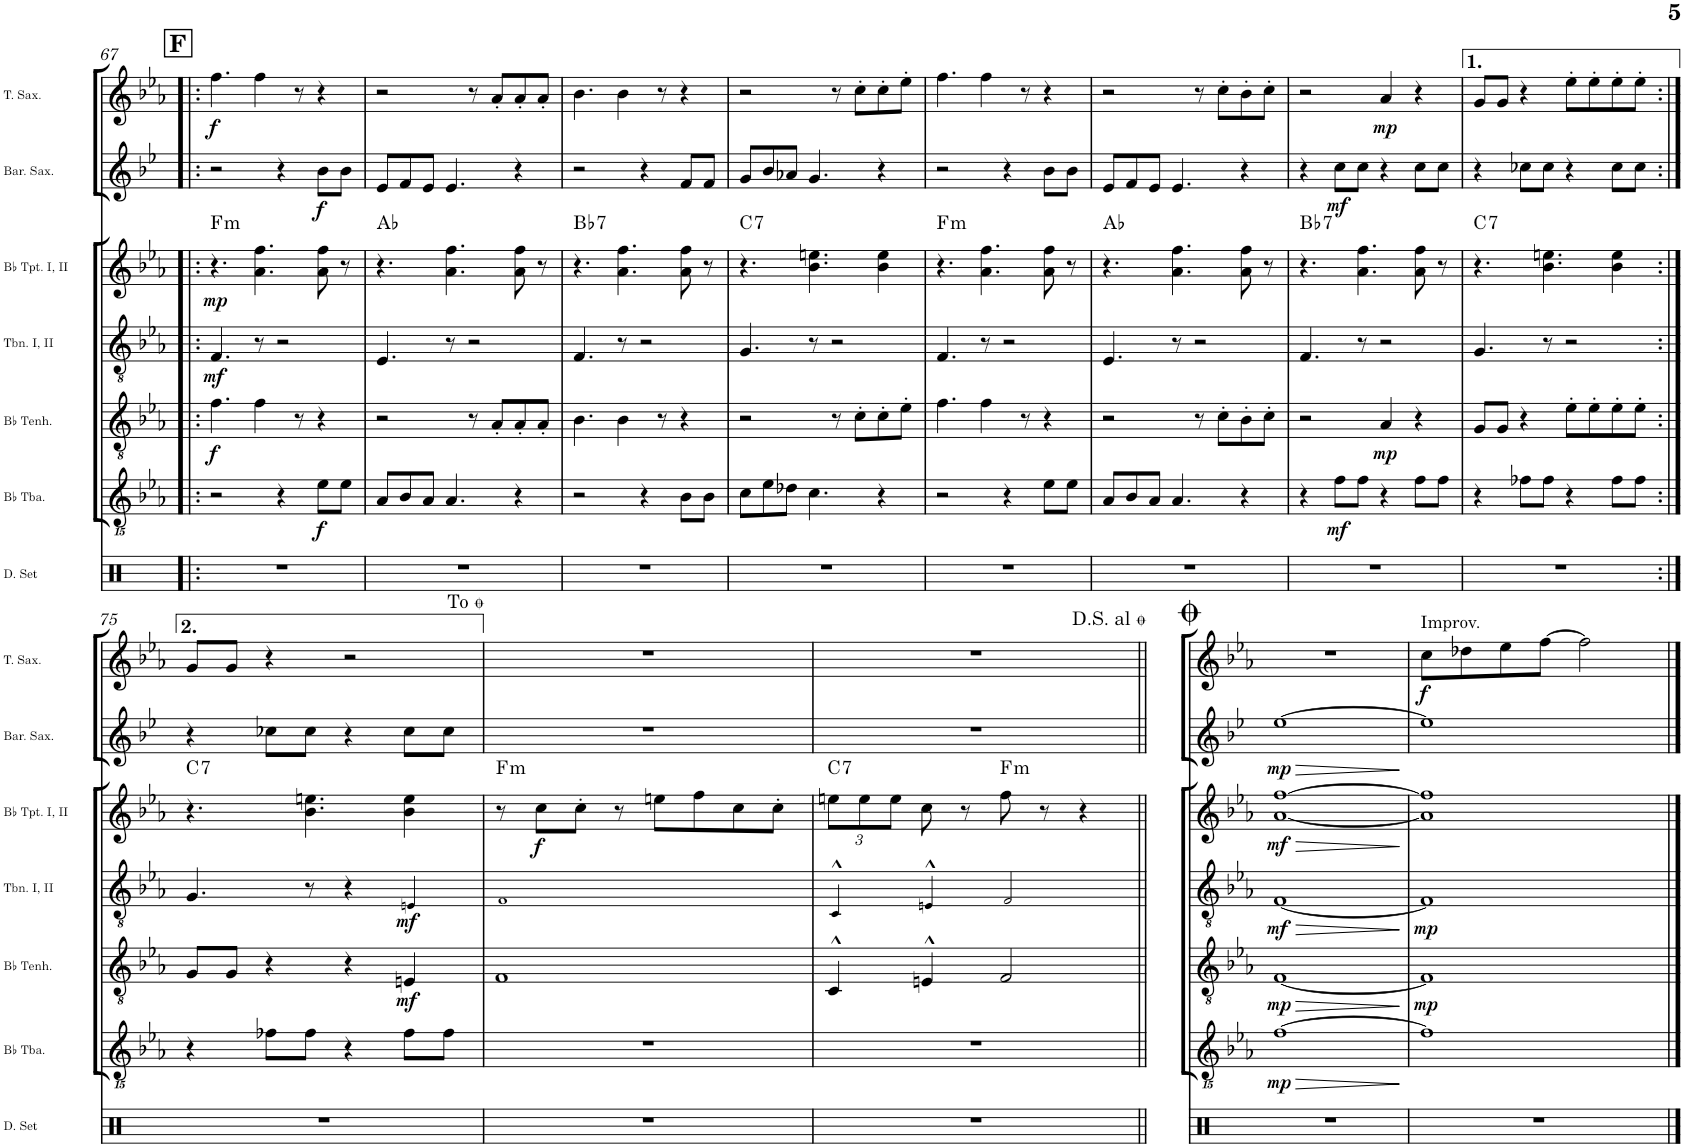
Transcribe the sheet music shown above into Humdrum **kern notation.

**kern	**kern	**dynam	**kern	**dynam	**kern	**dynam	**kern	**dynam	**harte	**kern	**dynam	**kern	**dynam
*part7	*part6	*part6	*part5	*part5	*part4	*part4	*part3	*part3	*part3	*part2	*part2	*part1	*part1
*staff7	*staff6	*staff6	*staff5	*staff5	*staff4	*staff4	*staff3	*staff3	*	*staff2	*staff2	*staff1	*staff1
*I"Drumset	*I"Bb Tuba	*	*I"Bb Tenorhorn	*	*I"Trombone I, II	*	*I"Bb Trumpet I, II	*	*	*I"Baritone Saxophone	*	*I"Tenor Saxophone	*
*I'D. Set	*I'Bb Tba.	*	*I'Bb Tenh.	*	*I'Tbn. I, II	*	*I'Bb Tpt. I, II	*	*	*I'Bar. Sax.	*	*I'T. Sax.	*
!!LO:PB:g=z
*clefX	*clefGvv2	*	*clefGv2	*	*clefGv2	*	*clefG2	*	*	*clefG2	*	*clefG2	*
*	*Trd1c2	*	*Trd1c2	*	*Trd1c2	*	*Trd1c2	*	*	*Trd12c21	*	*Trd8c14	*
*k[]	*k[b-e-a-]	*	*k[b-e-a-]	*	*k[b-e-a-]	*	*k[b-e-a-]	*	*	*k[b-e-]	*	*k[b-e-a-]	*
*M4/4	*M4/4	*	*M4/4	*	*M4/4	*	*M4/4	*	*	*M4/4	*	*M4/4	*
!!LO:REH:place=s1:a:B:cj:fs=14:t=F
=67!|:	=67!|:	=67!|:	=67!|:	=67!|:	=67!|:	=67!|:	=67!|:	=67!|:	=67!|:	=67!|:	=67!|:	=67!|:	=67!|:
!	!	!	!	!LO:DY:b	!	!LO:DY:b	!	!LO:DY:b	!LO:H:kt=m	!	!	!	!LO:DY:b
1r	2r	.	4.f\	f	4.F/	mf	4.r	mp	F:min	2r	.	4.ff\	f
.	.	.	4f\	.	8r	.	4.a-\ 4.ff\	.	.	.	.	4ff\	.
.	4r	.	.	.	2r	.	.	.	.	4r	.	.	.
.	.	.	8r	.	.	.	.	.	.	.	.	8r	.
!	!	!LO:DY:b	!	!	!	!	!	!	!	!	!LO:DY:b	!	!
.	8E-\L	f	4r	.	.	.	8a-\ 8ff\	.	.	8b-\L	f	4r	.
.	8E-\J	.	.	.	.	.	8r	.	.	8b-\J	.	.	.
=68	=68	=68	=68	=68	=68	=68	=68	=68	=68	=68	=68	=68	=68
1r	8AA-/L	.	2r	.	4.E-/	.	4.r	.	Ab:maj	8e-/L	.	2r	.
.	8BB-/	.	.	.	.	.	.	.	.	8f/	.	.	.
.	8AA-/J	.	.	.	.	.	.	.	.	8e-/J	.	.	.
.	4.AA-/	.	.	.	8r	.	4.a-\ 4.ff\	.	.	4.e-/	.	.	.
.	.	.	8r	.	2r	.	.	.	.	.	.	8r	.
.	.	.	8A-'/L	.	.	.	.	.	.	.	.	8a-'/L	.
.	4r	.	8A-'/	.	.	.	8a-\ 8ff\	.	.	4r	.	8a-'/	.
.	.	.	8A-'/J	.	.	.	8r	.	.	.	.	8a-'/J	.
=69	=69	=69	=69	=69	=69	=69	=69	=69	=69	=69	=69	=69	=69
!	!	!	!	!	!	!	!	!	!LO:H:kt=7	!	!	!	!
1r	2r	.	4.B-\	.	4.F/	.	4.r	.	Bb:7	2r	.	4.b-\	.
.	.	.	4B-\	.	8r	.	4.a-\ 4.ff\	.	.	.	.	4b-\	.
.	4r	.	.	.	2r	.	.	.	.	4r	.	.	.
.	.	.	8r	.	.	.	.	.	.	.	.	8r	.
.	8BB-\L	.	4r	.	.	.	8a-\ 8ff\	.	.	8f/L	.	4r	.
.	8BB-\J	.	.	.	.	.	8r	.	.	8f/J	.	.	.
=70	=70	=70	=70	=70	=70	=70	=70	=70	=70	=70	=70	=70	=70
!	!	!	!	!	!	!	!	!	!LO:H:kt=7	!	!	!	!
1r	8C\L	.	2r	.	4.G/	.	4.r	.	C:7	8g/L	.	2r	.
.	8E-\	.	.	.	.	.	.	.	.	8b-/	.	.	.
.	8D-X\J	.	.	.	.	.	.	.	.	8a-X/J	.	.	.
.	4.C\	.	.	.	8r	.	4.b-\ 4.een\	.	.	4.g/	.	.	.
.	.	.	8r	.	2r	.	.	.	.	.	.	8r	.
.	.	.	8c'\L	.	.	.	.	.	.	.	.	8cc'\L	.
.	4r	.	8c'\	.	.	.	4b-\ 4ee\	.	.	4r	.	8cc'\	.
.	.	.	8e-'\J	.	.	.	.	.	.	.	.	8ee-'\J	.
=71	=71	=71	=71	=71	=71	=71	=71	=71	=71	=71	=71	=71	=71
!	!	!	!	!	!	!	!	!	!LO:H:kt=m	!	!	!	!
1r	2r	.	4.f\	.	4.F/	.	4.r	.	F:min	2r	.	4.ff\	.
.	.	.	4f\	.	8r	.	4.a-\ 4.ff\	.	.	.	.	4ff\	.
.	4r	.	.	.	2r	.	.	.	.	4r	.	.	.
.	.	.	8r	.	.	.	.	.	.	.	.	8r	.
.	8E-\L	.	4r	.	.	.	8a-\ 8ff\	.	.	8b-\L	.	4r	.
.	8E-\J	.	.	.	.	.	8r	.	.	8b-\J	.	.	.
=72	=72	=72	=72	=72	=72	=72	=72	=72	=72	=72	=72	=72	=72
1r	8AA-/L	.	2r	.	4.E-/	.	4.r	.	Ab:maj	8e-/L	.	2r	.
.	8BB-/	.	.	.	.	.	.	.	.	8f/	.	.	.
.	8AA-/J	.	.	.	.	.	.	.	.	8e-/J	.	.	.
.	4.AA-/	.	.	.	8r	.	4.a-\ 4.ff\	.	.	4.e-/	.	.	.
.	.	.	8r	.	2r	.	.	.	.	.	.	8r	.
.	.	.	8c'\L	.	.	.	.	.	.	.	.	8cc'\L	.
.	4r	.	8B-'\	.	.	.	8a-\ 8ff\	.	.	4r	.	8b-'\	.
.	.	.	8c'\J	.	.	.	8r	.	.	.	.	8cc'\J	.
=73	=73	=73	=73	=73	=73	=73	=73	=73	=73	=73	=73	=73	=73
!	!	!	!	!	!	!	!	!	!LO:H:kt=7	!	!	!	!
1r	4r	.	2r	.	4.F/	.	4.r	.	Bb:7	4r	.	2r	.
!	!	!LO:DY:b	!	!	!	!	!	!	!	!	!LO:DY:b	!	!
.	8F\L	mf	.	.	.	.	.	.	.	8cc\L	mf	.	.
.	8F\J	.	.	.	8r	.	4.a-\ 4.ff\	.	.	8cc\J	.	.	.
!	!	!	!	!LO:DY:b	!	!	!	!	!	!	!	!	!LO:DY:b
.	4r	.	4A-/	mp	2r	.	.	.	.	4r	.	4a-/	mp
.	8F\L	.	4r	.	.	.	8a-\ 8ff\	.	.	8cc\L	.	4r	.
.	8F\J	.	.	.	.	.	8r	.	.	8cc\J	.	.	.
=74	=74	=74	=74	=74	=74	=74	=74	=74	=74	=74	=74	=74	=74
!	!	!	!	!	!	!	!	!	!LO:H:kt=7	!	!	!	!
1r	4r	.	8G/L	.	4.G/	.	4.r	.	C:7	4r	.	8g/L	.
.	.	.	8G/J	.	.	.	.	.	.	.	.	8g/J	.
.	8F-X\L	.	4r	.	.	.	.	.	.	8cc-X\L	.	4r	.
.	8F-\J	.	.	.	8r	.	4.b-\ 4.een\	.	.	8cc-\J	.	.	.
.	4r	.	8e-'\L	.	2r	.	.	.	.	4r	.	8ee-'\L	.
.	.	.	8e-'\	.	.	.	.	.	.	.	.	8ee-'\	.
.	8F-\L	.	8e-'\	.	.	.	4b-\ 4ee\	.	.	8cc-\L	.	8ee-'\	.
.	8F-\J	.	8e-'\J	.	.	.	.	.	.	8cc-\J	.	8ee-'\J	.
!!LO:LB:g=z
=75:|!	=75:|!	=75:|!	=75:|!	=75:|!	=75:|!	=75:|!	=75:|!	=75:|!	=75:|!	=75:|!	=75:|!	=75:|!	=75:|!
!	!	!	!	!	!	!	!	!	!LO:H:kt=7	!	!	!	!
1r	4r	.	8G/L	.	4.G/	.	4.r	.	C:7	4r	.	8g/L	.
.	.	.	8G/J	.	.	.	.	.	.	.	.	8g/J	.
.	8F-X\L	.	4r	.	.	.	.	.	.	8cc-X\L	.	4r	.
.	8F-\J	.	.	.	8r	.	4.b-\ 4.een\	.	.	8cc-\J	.	.	.
.	4r	.	4r	.	4r	.	.	.	.	4r	.	2r	.
!	!	!	!	!LO:DY:b	!	!LO:DY:b	!	!	!	!	!	!	!
.	8F-\L	.	4En/	mf	4En!/	mf	4b-\ 4ee\	.	.	8cc-\L	.	.	.
.	8F-\J	.	.	.	.	.	.	.	.	8cc-\J	.	.	.
!	!	!	!	!	!	!	!	!	!	!	!	!LO:TX:a:t=To	!
=76	=76	=76	=76	=76	=76	=76	=76	=76	=76	=76	=76	=76	=76
!	!	!	!	!	!	!	!	!	!LO:H:kt=m	!	!	!	!
1r	1r	.	1F	.	1F!	.	8r	.	F:min	1r	.	1r	.
!	!	!	!	!	!	!	!	!LO:DY:b	!	!	!	!	!
.	.	.	.	.	.	.	8cc\L	f	.	.	.	.	.
.	.	.	.	.	.	.	8cc'\J	.	.	.	.	.	.
.	.	.	.	.	.	.	8r	.	.	.	.	.	.
.	.	.	.	.	.	.	8een\L	.	.	.	.	.	.
.	.	.	.	.	.	.	8ff\	.	.	.	.	.	.
.	.	.	.	.	.	.	8cc\	.	.	.	.	.	.
.	.	.	.	.	.	.	8cc'\J	.	.	.	.	.	.
=77	=77	=77	=77	=77	=77	=77	=77	=77	=77	=77	=77	=77	=77
*	*	*	*	*	*	*	*Xbrackettup	*	*	*	*	*	*
!	!	!	!	!	!	!	!	!	!LO:H:kt=7	!	!	!	!
1r	1r	.	4C^^/	.	4C^^!/	.	12een\L	.	C:7	1r	.	1r	.
.	.	.	.	.	.	.	12ee\	.	.	.	.	.	.
.	.	.	.	.	.	.	12ee\J	.	.	.	.	.	.
.	.	.	4En^^/	.	4En^^!/	.	8cc\	.	.	.	.	.	.
.	.	.	.	.	.	.	8r	.	.	.	.	.	.
!	!	!	!	!	!	!	!	!	!LO:H:kt=m	!	!	!	!
.	.	.	2F/	.	2F!/	.	8ff\	.	F:min	.	.	.	.
.	.	.	.	.	.	.	8r	.	.	.	.	.	.
.	.	.	.	.	.	.	4r	.	.	.	.	.	.
!	!	!	!	!	!	!	!	!	!	!	!	!LO:TX:a:t=D.S. al	!
=78||	=78||	=78||	=78||	=78||	=78||	=78||	=78||	=78||	=78||	=78||	=78||	=78||	=78||
!	!	!LO:HP:b	!	!LO:HP:b	!	!LO:HP:b	!	!LO:HP:b	!	!	!LO:HP:b	!	!
!	!	!LO:DY:n=1:b	!	!LO:DY:n=1:b	!	!LO:DY:n=1:b	!	!LO:DY:n=1:b	!	!	!LO:DY:n=1:b	!	!
1r	[1F	> mp	[1F	> mp	[1F	> mf	[1a- [1ff	> mf	.	[1ee-	> mp	1r	.
.	.	]	.	]	.	]	.	]	.	.	]	.	.
=79	=79	=79	=79	=79	=79	=79	=79	=79	=79	=79	=79	=79	=79
!	!	!	!	!	!	!	!	!	!	!	!	!LO:TX:a:t=Improv.	!
!	!	!	!	!LO:DY:b	!	!LO:DY:b	!	!	!	!	!	!	!LO:DY:b
1r	1F]	.	1F]	mp	1F]	mp	1a-] 1ff]	.	.	1ee-]	.	8cc\L	f
.	.	.	.	.	.	.	.	.	.	.	.	8dd-X\	.
.	.	.	.	.	.	.	.	.	.	.	.	8ee-\	.
.	.	.	.	.	.	.	.	.	.	.	.	[8ff\J	.
.	.	.	.	.	.	.	.	.	.	.	.	2ff\]	.
==	==	==	==	==	==	==	==	==	==	==	==	==	==
*-	*-	*-	*-	*-	*-	*-	*-	*-	*-	*-	*-	*-	*-
